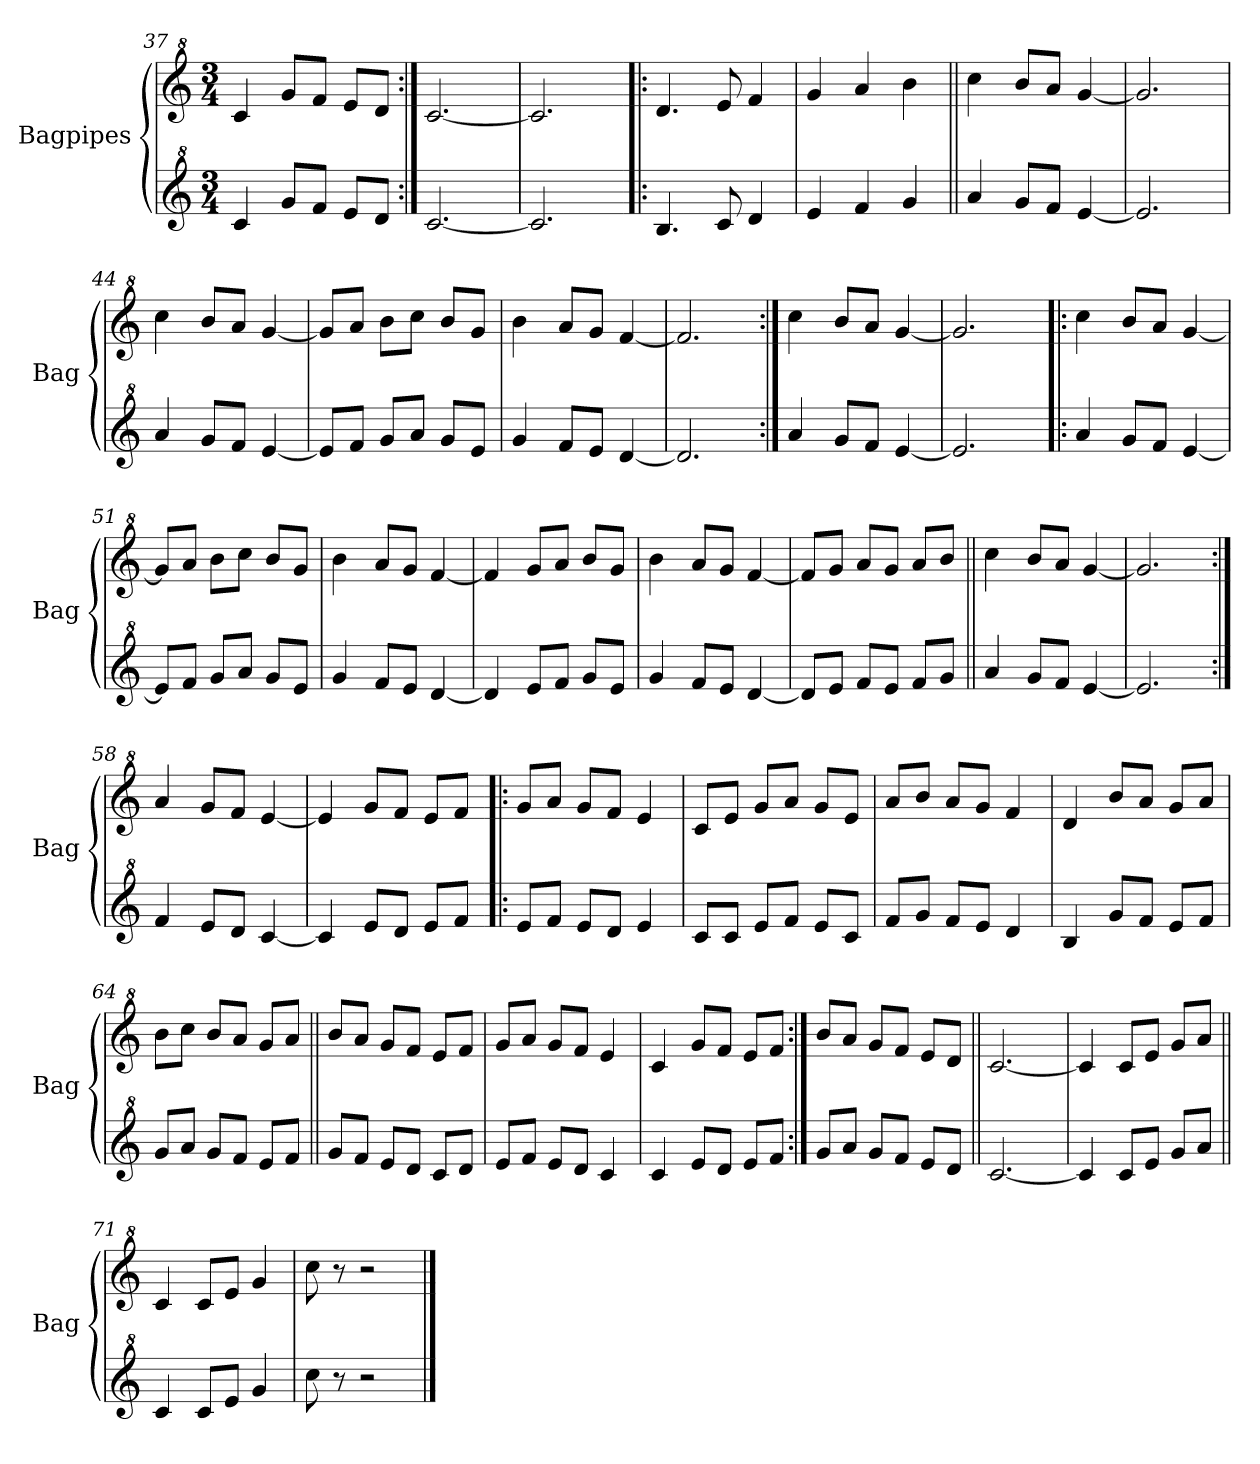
**kern	**kern
*part2	*part1
*staff2	*staff1
*I"Bagpipes	*I"Bagpipes
*I'Bag	*I'Bag
*clefG^2	*clefG^2
*k[]	*k[]
*C:	*C:
*M3/4	*M3/4
=37	=37
4cc/	4cc/
8gg/L	8gg/L
8ff/J	8ff/J
8ee/L	8ee/L
8dd/J	8dd/J
!!LO:PB:g=z
=38:|!	=38:|!
[2.cc/	[2.cc/
=39	=39
2.cc/]	2.cc/]
=40!|:	=40!|:
4.b/	4.dd/
8cc/	8ee/
4dd/	4ff/
=41	=41
4ee/	4gg/
4ff/	4aa/
4gg/	4bb\
=42||	=42||
4aa/	4ccc\
8gg/L	8bb/L
8ff/J	8aa/J
[4ee/	[4gg/
=43	=43
2.ee/]	2.gg/]
=44	=44
4aa/	4ccc\
8gg/L	8bb/L
8ff/J	8aa/J
[4ee/	[4gg/
=45	=45
8ee/L]	8gg/L]
8ff/J	8aa/J
8gg/L	8bb\L
8aa/J	8ccc\J
8gg/L	8bb/L
8ee/J	8gg/J
=46	=46
4gg/	4bb\
8ff/L	8aa/L
8ee/J	8gg/J
[4dd/	[4ff/
=47	=47
2.dd/]	2.ff/]
!!LO:LB:g=z
=48:|!	=48:|!
4aa/	4ccc\
8gg/L	8bb/L
8ff/J	8aa/J
[4ee/	[4gg/
=49	=49
2.ee/]	2.gg/]
=50!|:	=50!|:
4aa/	4ccc\
8gg/L	8bb/L
8ff/J	8aa/J
[4ee/	[4gg/
=51	=51
8ee/L]	8gg/L]
8ff/J	8aa/J
8gg/L	8bb\L
8aa/J	8ccc\J
8gg/L	8bb/L
8ee/J	8gg/J
=52	=52
4gg/	4bb\
8ff/L	8aa/L
8ee/J	8gg/J
[4dd/	[4ff/
=53	=53
4dd/]	4ff/]
8ee/L	8gg/L
8ff/J	8aa/J
8gg/L	8bb/L
8ee/J	8gg/J
=54	=54
4gg/	4bb\
8ff/L	8aa/L
8ee/J	8gg/J
[4dd/	[4ff/
=55	=55
8dd/L]	8ff/L]
8ee/J	8gg/J
8ff/L	8aa/L
8ee/J	8gg/J
8ff/L	8aa/L
8gg/J	8bb/J
!!LO:LB:g=z
=56||	=56||
4aa/	4ccc\
8gg/L	8bb/L
8ff/J	8aa/J
[4ee/	[4gg/
=57	=57
2.ee/]	2.gg/]
=58:|!	=58:|!
4ff/	4aa/
8ee/L	8gg/L
8dd/J	8ff/J
[4cc/	[4ee/
=59	=59
4cc/]	4ee/]
8ee/L	8gg/L
8dd/J	8ff/J
8ee/L	8ee/L
8ff/J	8ff/J
=60!|:	=60!|:
8ee/L	8gg/L
8ff/J	8aa/J
8ee/L	8gg/L
8dd/J	8ff/J
4ee/	4ee/
=61	=61
8cc/L	8cc/L
8cc/J	8ee/J
8ee/L	8gg/L
8ff/J	8aa/J
8ee/L	8gg/L
8cc/J	8ee/J
=62	=62
8ff/L	8aa/L
8gg/J	8bb/J
8ff/L	8aa/L
8ee/J	8gg/J
4dd/	4ff/
=63	=63
4b/	4dd/
8gg/L	8bb/L
8ff/J	8aa/J
8ee/L	8gg/L
8ff/J	8aa/J
!!LO:LB:g=z
=64	=64
8gg/L	8bb\L
8aa/J	8ccc\J
8gg/L	8bb/L
8ff/J	8aa/J
8ee/L	8gg/L
8ff/J	8aa/J
=65||	=65||
8gg/L	8bb/L
8ff/J	8aa/J
8ee/L	8gg/L
8dd/J	8ff/J
8cc/L	8ee/L
8dd/J	8ff/J
=66	=66
8ee/L	8gg/L
8ff/J	8aa/J
8ee/L	8gg/L
8dd/J	8ff/J
4cc/	4ee/
=67	=67
4cc/	4cc/
8ee/L	8gg/L
8dd/J	8ff/J
8ee/L	8ee/L
8ff/J	8ff/J
=68:|!	=68:|!
8gg/L	8bb/L
8aa/J	8aa/J
8gg/L	8gg/L
8ff/J	8ff/J
8ee/L	8ee/L
8dd/J	8dd/J
=69||	=69||
[2.cc/	[2.cc/
=70	=70
4cc/]	4cc/]
8cc/L	8cc/L
8ee/J	8ee/J
8gg/L	8gg/L
8aa/J	8aa/J
!!LO:LB:g=z
=71||	=71||
4cc/	4cc/
8cc/L	8cc/L
8ee/J	8ee/J
4gg/	4gg/
=72	=72
8ccc\	8ccc\
8r	8r
2r	2r
==	==
*-	*-
